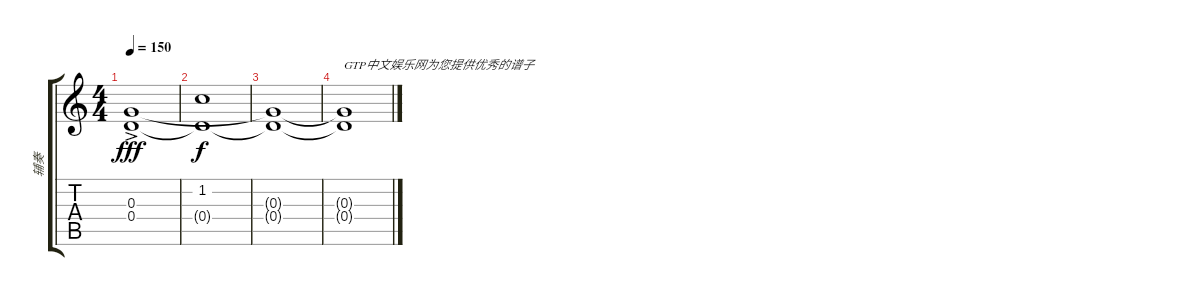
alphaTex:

\track ("辅奏" "辅奏") {instrument overdrivenguitar}
\staff {score tabs}
\tuning (E4 B3 G3 D3 A2 E2) {hide}
\ts (4 4)
\tempo 150
\clef g2
\ks c
(0.3{ac} 0.4).1{dy fff} |
(1.2{t} 0.4{t}).1{dy f} |
(0.3{t} 0.4{t}).1 |
(0.3{t} 0.4{t}).1{txt "GTP中文娱乐网为您提供优秀的谱子"}
